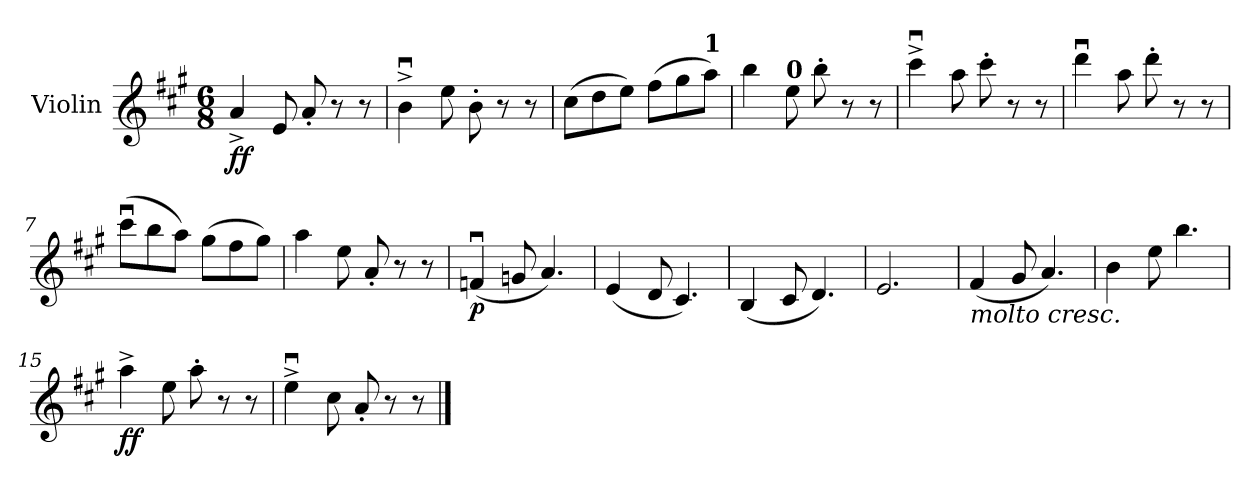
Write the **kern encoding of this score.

**kern	**dynam
*part1	*part1
*staff1	*staff1
*I"Violin	*
*I'Vln.	*
!!LO:PB:g=z
*clefG2	*
*k[f#c#g#]	*
*A:	*
*M6/8	*
=1	=1
4a^i/	ff
8ei/	.
8a'i/	.
8r	.
8r	.
=2	=2
4bu^i\	.
8eei\	.
8b'i\	.
8r	.
8r	.
=3	=3
(8cc#i\L	.
8ddi\	.
8eei\J)	.
(8ff#i\L	.
8gg#i\	.
!LO:TX:a:B:t=1	!
8aai\J)	.
=4	=4
4bbi\	.
!LO:TX:a:B:t=0	!
8eei\	.
8bb'i\	.
8r	.
8r	.
=5	=5
4ccc#u^i\	.
8aai\	.
8ccc#'i\	.
8r	.
8r	.
=6	=6
4dddui\	.
8aai\	.
8ddd'i\	.
8r	.
8r	.
!!LO:LB:g=z
=7	=7
(8ccc#ui\L	.
8bbi\	.
8aai\J)	.
(8gg#i\L	.
8ff#i\	.
8gg#i\J)	.
=8	=8
4aai\	.
8eei\	.
8a'i/	.
8r	.
8r	.
=9	=9
(4fnui/	p
8gni/	.
4.ai/)	.
=10	=10
(4ei/	.
8di/	.
4.c#i/)	.
=11	=11
(4Bi/	.
8c#i/	.
4.di/)	.
!!LO:LB:g=z
=12	=12
2.ei/	.
=13	=13
!LO:TX:b:i:t=molto cresc.	!
(4f#i/	.
8g#i/	.
4.ai/)	.
=14	=14
4bi\	.
8eei\	.
4.bbi\	.
=15	=15
4aa^i\	ff
8eei\	.
8aa'i\	.
8r	.
8r	.
=16	=16
4eeu^i\	.
8cc#i\	.
8a'i/	.
8r	.
8r	.
==	==
*-	*-
